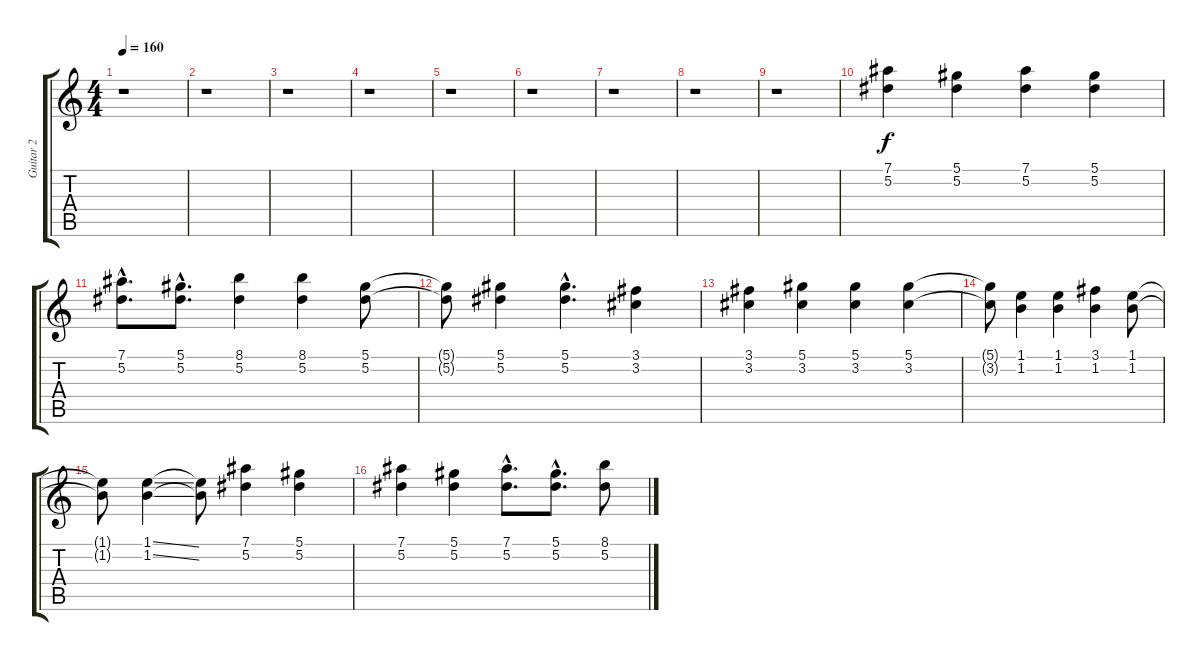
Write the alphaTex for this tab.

\track ("Guitar 2" "Guitar 2") {instrument distortionguitar}
\staff {score tabs}
\tuning (Eb4 Bb3 Gb3 Db3 Ab2 Db2) {hide}
\ts (4 4)
\tempo 160
\clef g2
\ks c
r.1{dy f} |
r.1 |
r.1 |
r.1 |
r.1 |
r.1 |
r.1 |
r.1 |
r.1 |
(7.1 5.2).4 (5.1 5.2).4 (7.1 5.2).4 (5.1 5.2).4 |
(7.1{hac} 5.2{hac}).8{d} (5.1{hac} 5.2{hac}).8{d} (8.1 5.2).4 (8.1 5.2).4 (5.1 5.2).8 |
(5.1{t} 5.2{t}).8 (5.1 5.2).4 (5.1{hac} 5.2{hac}).4{d} (3.1 3.2).4 |
(3.1 3.2).4 (5.1 3.2).4 (5.1 3.2).4 (5.1 3.2).4 |
(5.1{t} 3.2{t}).8 (1.1 1.2).4 (1.1 1.2).4 (3.1 1.2).4 (1.1 1.2).8 |
(1.1{t} 1.2{t}).8 (1.1{ss} 1.2{ss}).4 (1.1{t} 1.2{t}).8 (7.1 5.2).4 (5.1 5.2).4 |
(7.1 5.2).4 (5.1 5.2).4 (7.1{hac} 5.2{hac}).8{d} (5.1{hac} 5.2{hac}).8{d} (8.1 5.2).8
